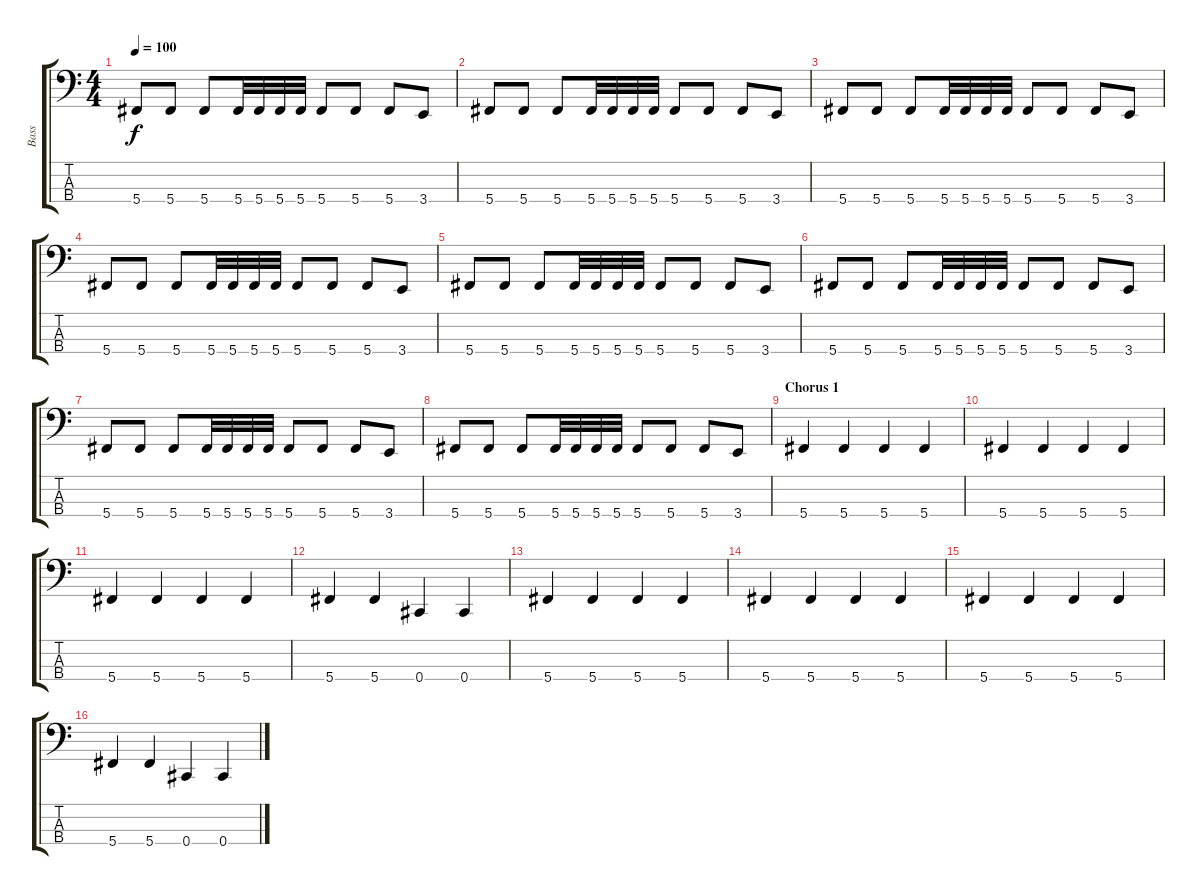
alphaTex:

\track ("Bass" "Bass") {instrument electricbassfinger}
\staff {score tabs}
\tuning (Gb2 Db2 Ab1 Db1) {hide}
\ts (4 4)
\tempo 100
\clef f4
\ks c
5.4.8{dy f} 5.4.8 5.4.8 5.4.32 5.4.32 5.4.32 5.4.32 5.4.8 5.4.8 5.4.8 3.4.8 |
5.4.8 5.4.8 5.4.8 5.4.32 5.4.32 5.4.32 5.4.32 5.4.8 5.4.8 5.4.8 3.4.8 |
5.4.8 5.4.8 5.4.8 5.4.32 5.4.32 5.4.32 5.4.32 5.4.8 5.4.8 5.4.8 3.4.8 |
5.4.8 5.4.8 5.4.8 5.4.32 5.4.32 5.4.32 5.4.32 5.4.8 5.4.8 5.4.8 3.4.8 |
5.4.8 5.4.8 5.4.8 5.4.32 5.4.32 5.4.32 5.4.32 5.4.8 5.4.8 5.4.8 3.4.8 |
5.4.8 5.4.8 5.4.8 5.4.32 5.4.32 5.4.32 5.4.32 5.4.8 5.4.8 5.4.8 3.4.8 |
5.4.8 5.4.8 5.4.8 5.4.32 5.4.32 5.4.32 5.4.32 5.4.8 5.4.8 5.4.8 3.4.8 |
5.4.8 5.4.8 5.4.8 5.4.32 5.4.32 5.4.32 5.4.32 5.4.8 5.4.8 5.4.8 3.4.8 |
\section ("" "Chorus 1")
5.4.4 5.4.4 5.4.4 5.4.4 |
5.4.4 5.4.4 5.4.4 5.4.4 |
5.4.4 5.4.4 5.4.4 5.4.4 |
5.4.4 5.4.4 0.4.4 0.4.4 |
5.4.4 5.4.4 5.4.4 5.4.4 |
5.4.4 5.4.4 5.4.4 5.4.4 |
5.4.4 5.4.4 5.4.4 5.4.4 |
5.4.4 5.4.4 0.4.4 0.4.4
